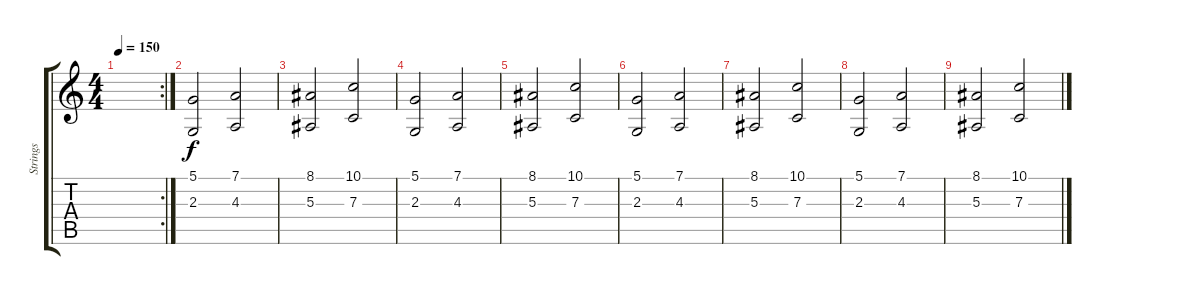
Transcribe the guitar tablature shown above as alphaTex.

\track ("Strings" "Strings") {instrument stringensemble1}
\staff {score tabs}
\tuning (D4 A3 F3 C3 G2 D2) {hide}
\rc 2
\ts (4 4)
\tempo 150
\clef g2
\ks c
|
(5.1 2.3).2 (7.1 4.3).2 |
(8.1 5.3).2 (10.1 7.3).2 |
(5.1 2.3).2 (7.1 4.3).2 |
(8.1 5.3).2 (10.1 7.3).2 |
(5.1 2.3).2 (7.1 4.3).2 |
(8.1 5.3).2 (10.1 7.3).2 |
(5.1 2.3).2 (7.1 4.3).2 |
(8.1 5.3).2 (10.1 7.3).2
